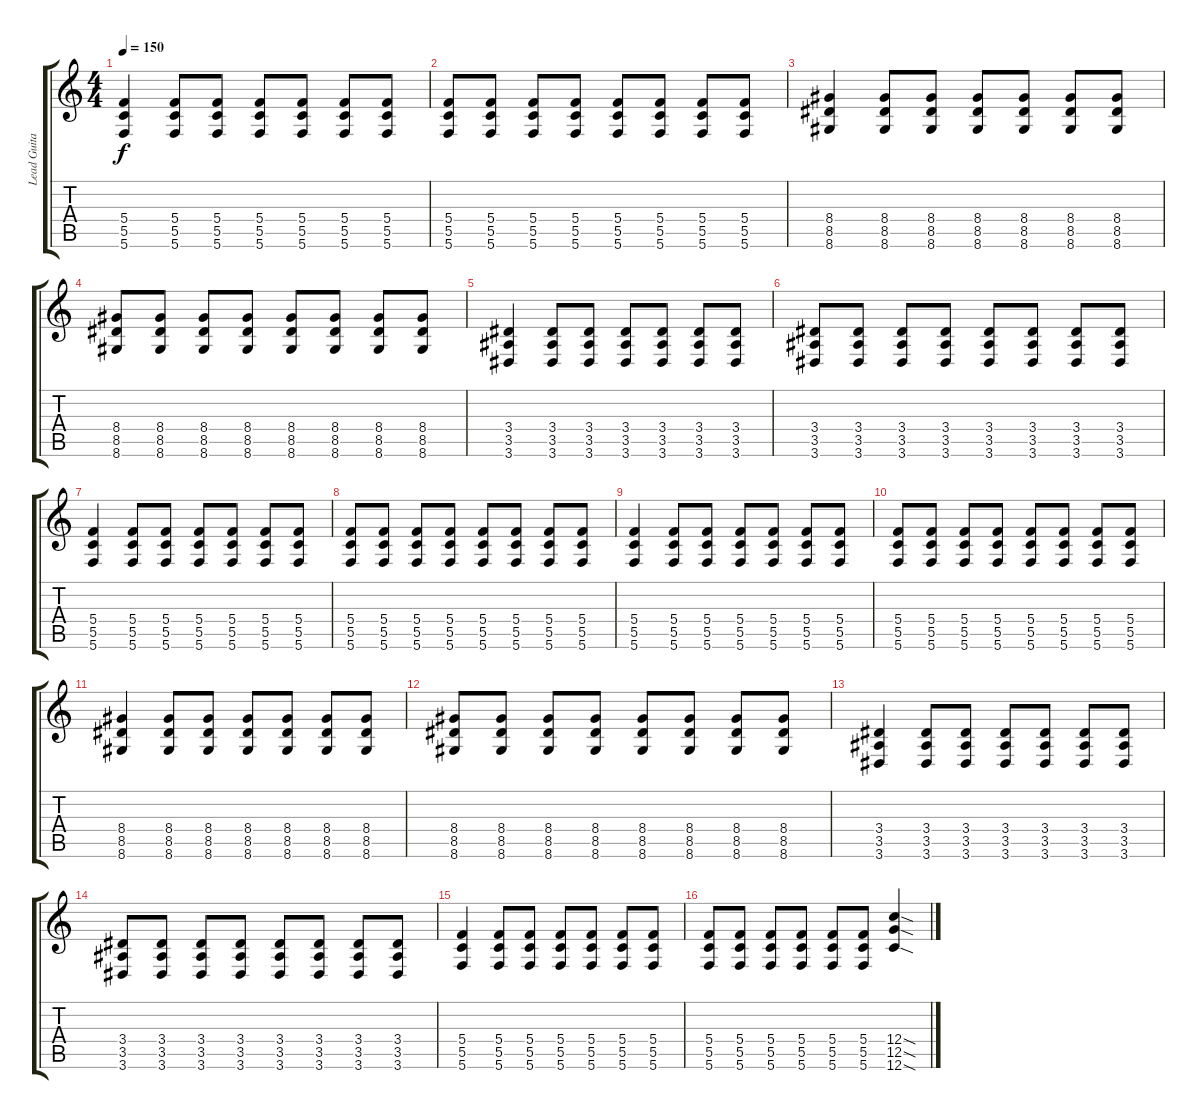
\track ("Lead Guitar" "Lead Guita") {instrument distortionguitar}
\staff {score tabs}
\tuning (D4 A3 F3 C3 G2 C2) {hide}
\ts (4 4)
\tempo 150
\clef g2
\ks c
(5.4 5.5 5.6).4{dy f} (5.4 5.5 5.6).8 (5.4 5.5 5.6).8 (5.4 5.5 5.6).8 (5.4 5.5 5.6).8 (5.4 5.5 5.6).8 (5.4 5.5 5.6).8 |
(5.4 5.5 5.6).8 (5.4 5.5 5.6).8 (5.4 5.5 5.6).8 (5.4 5.5 5.6).8 (5.4 5.5 5.6).8 (5.4 5.5 5.6).8 (5.4 5.5 5.6).8 (5.4 5.5 5.6).8 |
(8.4 8.5 8.6).4 (8.4 8.5 8.6).8 (8.4 8.5 8.6).8 (8.4 8.5 8.6).8 (8.4 8.5 8.6).8 (8.4 8.5 8.6).8 (8.4 8.5 8.6).8 |
(8.4 8.5 8.6).8 (8.4 8.5 8.6).8 (8.4 8.5 8.6).8 (8.4 8.5 8.6).8 (8.4 8.5 8.6).8 (8.4 8.5 8.6).8 (8.4 8.5 8.6).8 (8.4 8.5 8.6).8 |
(3.4 3.5 3.6).4 (3.4 3.5 3.6).8 (3.4 3.5 3.6).8 (3.4 3.5 3.6).8 (3.4 3.5 3.6).8 (3.4 3.5 3.6).8 (3.4 3.5 3.6).8 |
(3.4 3.5 3.6).8 (3.4 3.5 3.6).8 (3.4 3.5 3.6).8 (3.4 3.5 3.6).8 (3.4 3.5 3.6).8 (3.4 3.5 3.6).8 (3.4 3.5 3.6).8 (3.4 3.5 3.6).8 |
(5.4 5.5 5.6).4 (5.4 5.5 5.6).8 (5.4 5.5 5.6).8 (5.4 5.5 5.6).8 (5.4 5.5 5.6).8 (5.4 5.5 5.6).8 (5.4 5.5 5.6).8 |
(5.4 5.5 5.6).8 (5.4 5.5 5.6).8 (5.4 5.5 5.6).8 (5.4 5.5 5.6).8 (5.4 5.5 5.6).8 (5.4 5.5 5.6).8 (5.4 5.5 5.6).8 (5.4 5.5 5.6).8 |
(5.4 5.5 5.6).4 (5.4 5.5 5.6).8 (5.4 5.5 5.6).8 (5.4 5.5 5.6).8 (5.4 5.5 5.6).8 (5.4 5.5 5.6).8 (5.4 5.5 5.6).8 |
(5.4 5.5 5.6).8 (5.4 5.5 5.6).8 (5.4 5.5 5.6).8 (5.4 5.5 5.6).8 (5.4 5.5 5.6).8 (5.4 5.5 5.6).8 (5.4 5.5 5.6).8 (5.4 5.5 5.6).8 |
(8.4 8.5 8.6).4 (8.4 8.5 8.6).8 (8.4 8.5 8.6).8 (8.4 8.5 8.6).8 (8.4 8.5 8.6).8 (8.4 8.5 8.6).8 (8.4 8.5 8.6).8 |
(8.4 8.5 8.6).8 (8.4 8.5 8.6).8 (8.4 8.5 8.6).8 (8.4 8.5 8.6).8 (8.4 8.5 8.6).8 (8.4 8.5 8.6).8 (8.4 8.5 8.6).8 (8.4 8.5 8.6).8 |
(3.4 3.5 3.6).4 (3.4 3.5 3.6).8 (3.4 3.5 3.6).8 (3.4 3.5 3.6).8 (3.4 3.5 3.6).8 (3.4 3.5 3.6).8 (3.4 3.5 3.6).8 |
(3.4 3.5 3.6).8 (3.4 3.5 3.6).8 (3.4 3.5 3.6).8 (3.4 3.5 3.6).8 (3.4 3.5 3.6).8 (3.4 3.5 3.6).8 (3.4 3.5 3.6).8 (3.4 3.5 3.6).8 |
(5.4 5.5 5.6).4 (5.4 5.5 5.6).8 (5.4 5.5 5.6).8 (5.4 5.5 5.6).8 (5.4 5.5 5.6).8 (5.4 5.5 5.6).8 (5.4 5.5 5.6).8 |
(5.4 5.5 5.6).8 (5.4 5.5 5.6).8 (5.4 5.5 5.6).8 (5.4 5.5 5.6).8 (5.4 5.5 5.6).8 (5.4 5.5 5.6).8 (12.4{sod} 12.5{sod} 12.6{sod}).4
